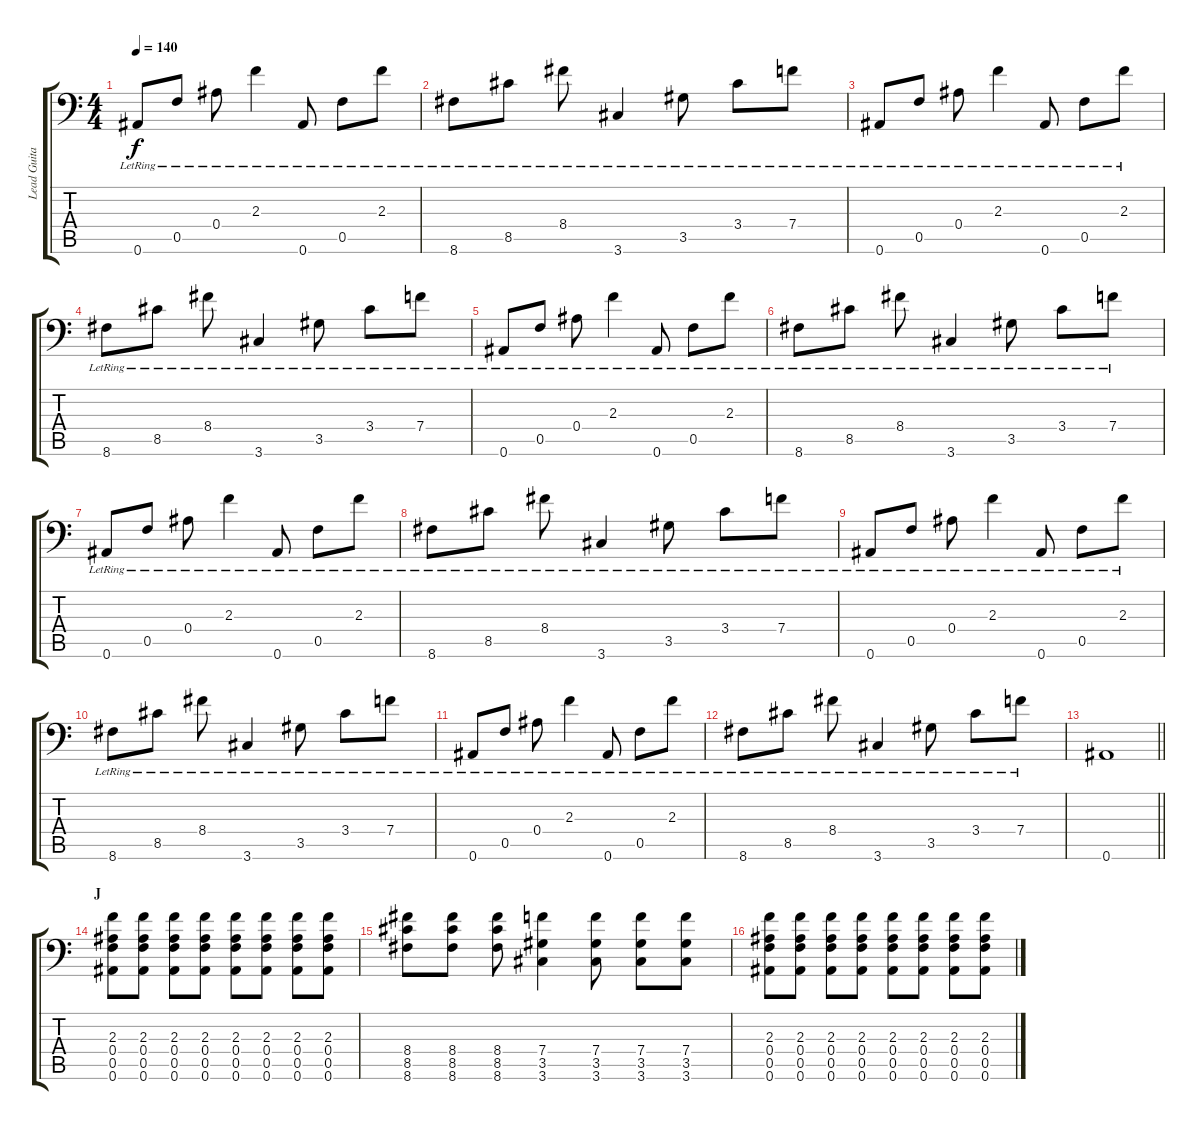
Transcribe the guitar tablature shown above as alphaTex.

\track ("Lead Guitar: Michael Bujaki" "Lead Guita") {instrument overdrivenguitar}
\staff {score tabs}
\tuning (C4 G3 Eb3 Bb2 F2 Bb1) {hide}
\ts (4 4)
\tempo 140
\clef f4
\ks c
0.6{lr}.8{dy f} 0.5{lr}.8 0.4{lr}.8 2.3{lr}.4 0.6{lr}.8 0.5{lr}.8 2.3{lr}.8 |
8.6{lr}.8 8.5{lr}.8 8.4{lr}.8 3.6{lr}.4 3.5{lr}.8 3.4{lr}.8 7.4{lr}.8 |
0.6{lr}.8 0.5{lr}.8 0.4{lr}.8 2.3{lr}.4 0.6{lr}.8 0.5{lr}.8 2.3{lr}.8 |
8.6{lr}.8 8.5{lr}.8 8.4{lr}.8 3.6{lr}.4 3.5{lr}.8 3.4{lr}.8 7.4{lr}.8 |
0.6{lr}.8 0.5{lr}.8 0.4{lr}.8 2.3{lr}.4 0.6{lr}.8 0.5{lr}.8 2.3{lr}.8 |
8.6{lr}.8 8.5{lr}.8 8.4{lr}.8 3.6{lr}.4 3.5{lr}.8 3.4{lr}.8 7.4{lr}.8 |
0.6{lr}.8 0.5{lr}.8 0.4{lr}.8 2.3{lr}.4 0.6{lr}.8 0.5{lr}.8 2.3{lr}.8 |
8.6{lr}.8 8.5{lr}.8 8.4{lr}.8 3.6{lr}.4 3.5{lr}.8 3.4{lr}.8 7.4{lr}.8 |
0.6{lr}.8 0.5{lr}.8 0.4{lr}.8 2.3{lr}.4 0.6{lr}.8 0.5{lr}.8 2.3{lr}.8 |
8.6{lr}.8 8.5{lr}.8 8.4{lr}.8 3.6{lr}.4 3.5{lr}.8 3.4{lr}.8 7.4{lr}.8 |
0.6{lr}.8 0.5{lr}.8 0.4{lr}.8 2.3{lr}.4 0.6{lr}.8 0.5{lr}.8 2.3{lr}.8 |
8.6{lr}.8 8.5{lr}.8 8.4{lr}.8 3.6{lr}.4 3.5{lr}.8 3.4{lr}.8 7.4{lr}.8 |
\barLineRight lightlight
0.6.1 |
\section ("" "J")
(2.3 0.4 0.5 0.6).8{instrument overdrivenguitar} (2.3 0.4 0.5 0.6).8 (2.3 0.4 0.5 0.6).8 (2.3 0.4 0.5 0.6).8 (2.3 0.4 0.5 0.6).8 (2.3 0.4 0.5 0.6).8 (2.3 0.4 0.5 0.6).8 (2.3 0.4 0.5 0.6).8 |
(8.4 8.5 8.6).8 (8.4 8.5 8.6).8 (8.4 8.5 8.6).8 (7.4 3.5 3.6).4 (7.4 3.5 3.6).8 (7.4 3.5 3.6).8 (7.4 3.5 3.6).8 |
(2.3 0.4 0.5 0.6).8 (2.3 0.4 0.5 0.6).8 (2.3 0.4 0.5 0.6).8 (2.3 0.4 0.5 0.6).8 (2.3 0.4 0.5 0.6).8 (2.3 0.4 0.5 0.6).8 (2.3 0.4 0.5 0.6).8 (2.3 0.4 0.5 0.6).8
